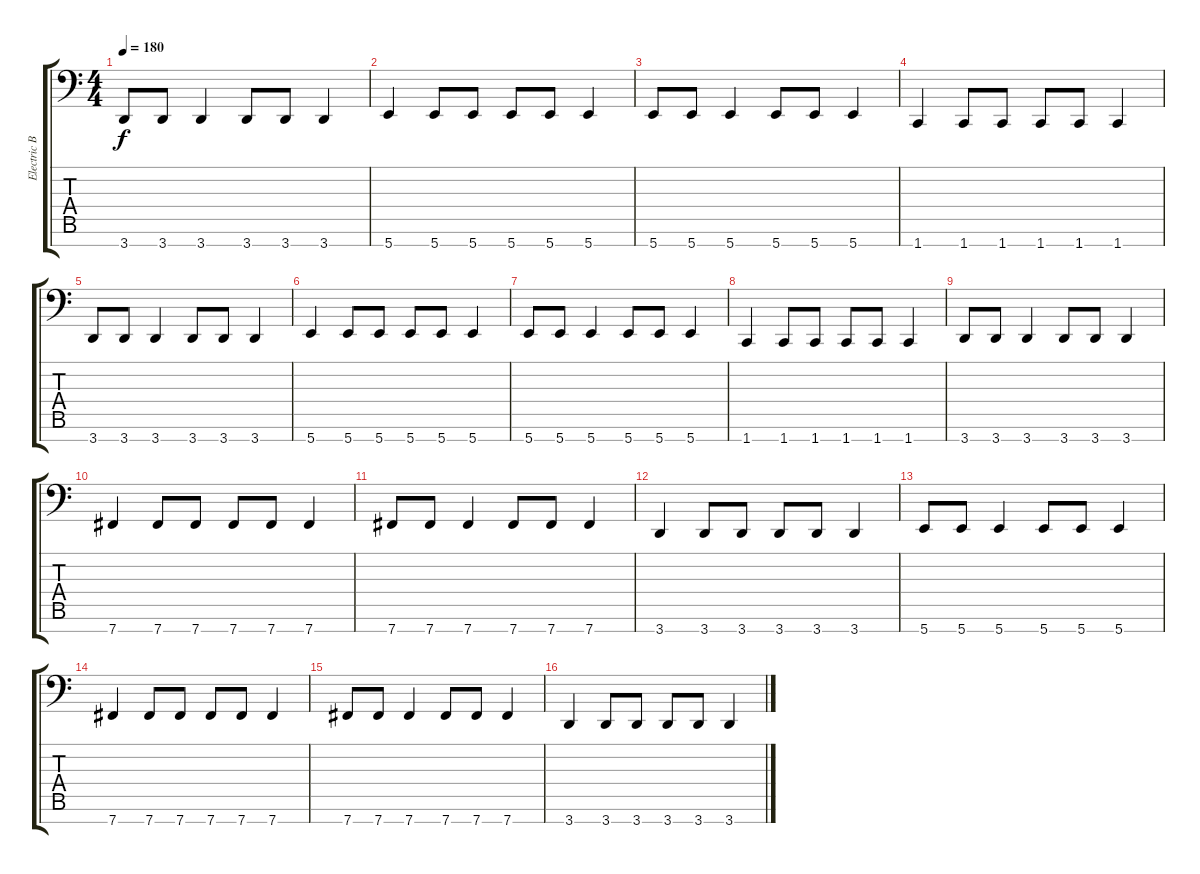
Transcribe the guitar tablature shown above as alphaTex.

\track ("Electric Bass" "Electric B") {instrument electricbasspick}
\staff {score tabs}
\tuning (E3 B2 G2 D2 A1 E1 B0) {hide}
\ts (4 4)
\tempo 180
\clef f4
\ks c
3.7.8{dy f} 3.7.8 3.7.4 3.7.8 3.7.8 3.7.4 |
5.7.4 5.7.8 5.7.8 5.7.8 5.7.8 5.7.4 |
5.7.8 5.7.8 5.7.4 5.7.8 5.7.8 5.7.4 |
1.7.4 1.7.8 1.7.8 1.7.8 1.7.8 1.7.4 |
3.7.8 3.7.8 3.7.4 3.7.8 3.7.8 3.7.4 |
5.7.4 5.7.8 5.7.8 5.7.8 5.7.8 5.7.4 |
5.7.8 5.7.8 5.7.4 5.7.8 5.7.8 5.7.4 |
1.7.4 1.7.8 1.7.8 1.7.8 1.7.8 1.7.4 |
3.7.8 3.7.8 3.7.4 3.7.8 3.7.8 3.7.4 |
7.7.4 7.7.8 7.7.8 7.7.8 7.7.8 7.7.4 |
7.7.8 7.7.8 7.7.4 7.7.8 7.7.8 7.7.4 |
3.7.4 3.7.8 3.7.8 3.7.8 3.7.8 3.7.4 |
5.7.8 5.7.8 5.7.4 5.7.8 5.7.8 5.7.4 |
7.7.4 7.7.8 7.7.8 7.7.8 7.7.8 7.7.4 |
7.7.8 7.7.8 7.7.4 7.7.8 7.7.8 7.7.4 |
3.7.4 3.7.8 3.7.8 3.7.8 3.7.8 3.7.4
